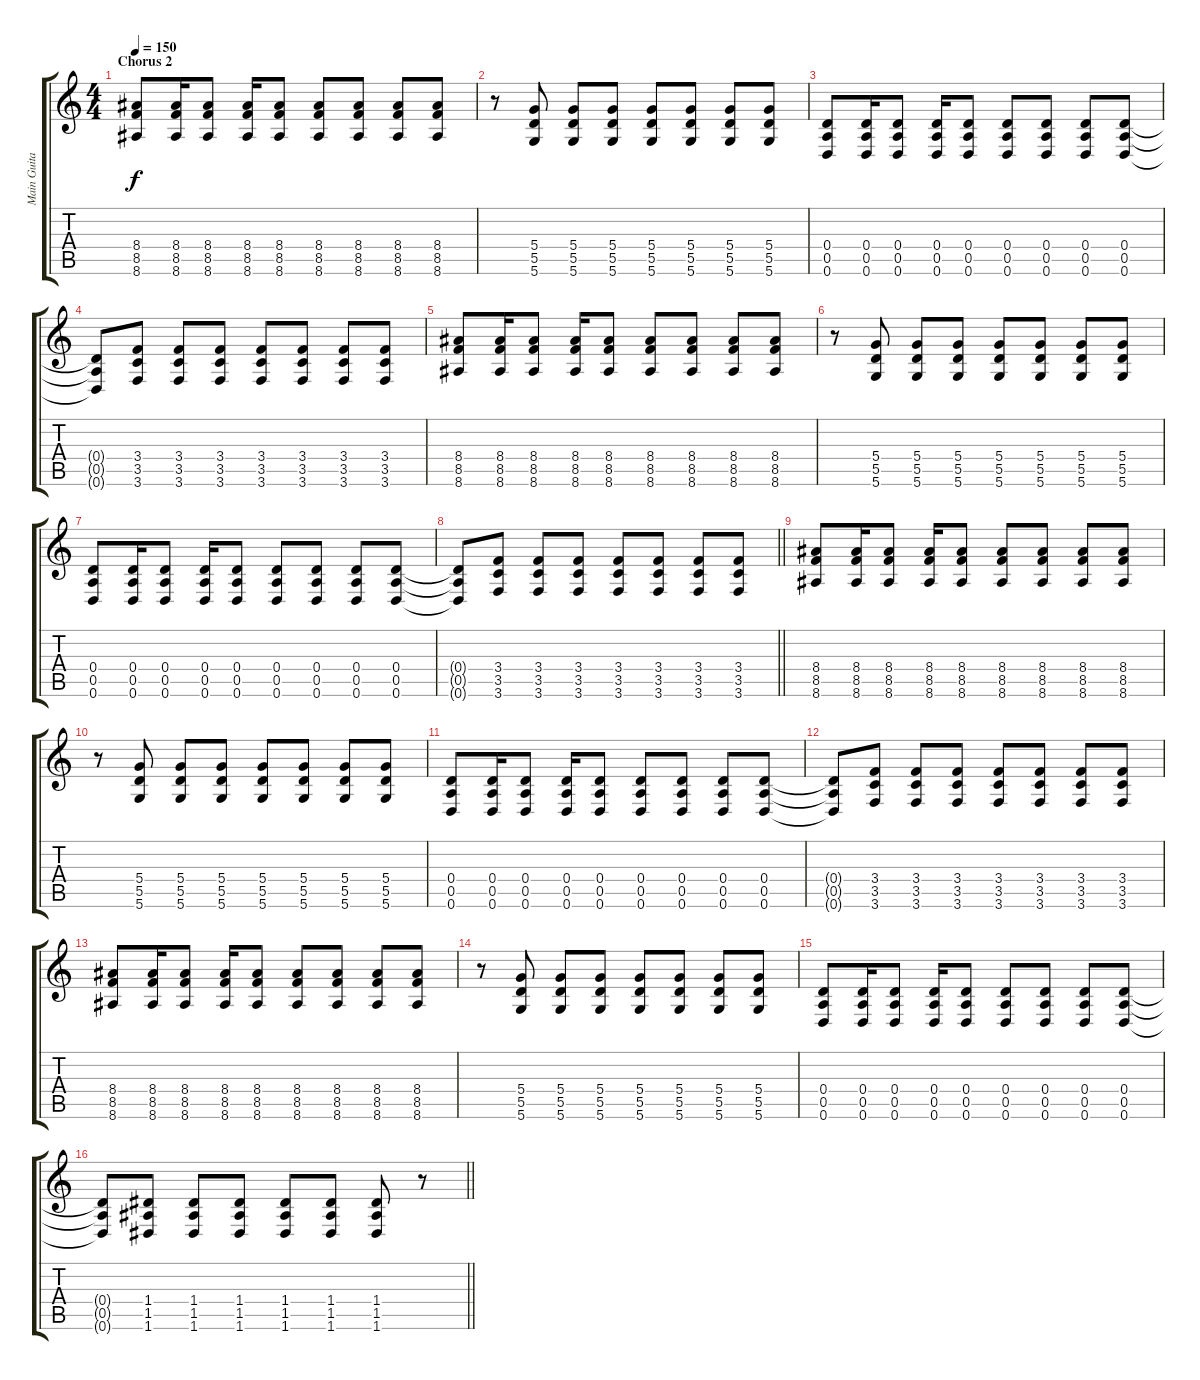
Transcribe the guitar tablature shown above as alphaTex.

\track ("Main Guitar" "Main Guita") {instrument distortionguitar}
\staff {score tabs}
\tuning (E4 B3 G3 D3 A2 D2) {hide}
\ts (4 4)
\section ("" "Chorus 2")
\tempo 150
\clef g2
\ks c
(8.4 8.5 8.6).8{dy f} (8.4 8.5 8.6).16 (8.4 8.5 8.6).8 (8.4 8.5 8.6).16 (8.4 8.5 8.6).8 (8.4 8.5 8.6).8 (8.4 8.5 8.6).8 (8.4 8.5 8.6).8 (8.4 8.5 8.6).8 |
r.8 (5.4 5.5 5.6).8 (5.4 5.5 5.6).8 (5.4 5.5 5.6).8 (5.4 5.5 5.6).8 (5.4 5.5 5.6).8 (5.4 5.5 5.6).8 (5.4 5.5 5.6).8 |
(0.4 0.5 0.6).8 (0.4 0.5 0.6).16 (0.4 0.5 0.6).8 (0.4 0.5 0.6).16 (0.4 0.5 0.6).8 (0.4 0.5 0.6).8 (0.4 0.5 0.6).8 (0.4 0.5 0.6).8 (0.4 0.5 0.6).8 |
(0.4{t} 0.5{t} 0.6{t}).8 (3.4 3.5 3.6).8 (3.4 3.5 3.6).8 (3.4 3.5 3.6).8 (3.4 3.5 3.6).8 (3.4 3.5 3.6).8 (3.4 3.5 3.6).8 (3.4 3.5 3.6).8 |
(8.4 8.5 8.6).8 (8.4 8.5 8.6).16 (8.4 8.5 8.6).8 (8.4 8.5 8.6).16 (8.4 8.5 8.6).8 (8.4 8.5 8.6).8 (8.4 8.5 8.6).8 (8.4 8.5 8.6).8 (8.4 8.5 8.6).8 |
r.8 (5.4 5.5 5.6).8 (5.4 5.5 5.6).8 (5.4 5.5 5.6).8 (5.4 5.5 5.6).8 (5.4 5.5 5.6).8 (5.4 5.5 5.6).8 (5.4 5.5 5.6).8 |
(0.4 0.5 0.6).8 (0.4 0.5 0.6).16 (0.4 0.5 0.6).8 (0.4 0.5 0.6).16 (0.4 0.5 0.6).8 (0.4 0.5 0.6).8 (0.4 0.5 0.6).8 (0.4 0.5 0.6).8 (0.4 0.5 0.6).8 |
\barLineRight lightlight
(0.4{t} 0.5{t} 0.6{t}).8 (3.4 3.5 3.6).8 (3.4 3.5 3.6).8 (3.4 3.5 3.6).8 (3.4 3.5 3.6).8 (3.4 3.5 3.6).8 (3.4 3.5 3.6).8 (3.4 3.5 3.6).8 |
(8.4 8.5 8.6).8 (8.4 8.5 8.6).16 (8.4 8.5 8.6).8 (8.4 8.5 8.6).16 (8.4 8.5 8.6).8 (8.4 8.5 8.6).8 (8.4 8.5 8.6).8 (8.4 8.5 8.6).8 (8.4 8.5 8.6).8 |
r.8 (5.4 5.5 5.6).8 (5.4 5.5 5.6).8 (5.4 5.5 5.6).8 (5.4 5.5 5.6).8 (5.4 5.5 5.6).8 (5.4 5.5 5.6).8 (5.4 5.5 5.6).8 |
(0.4 0.5 0.6).8 (0.4 0.5 0.6).16 (0.4 0.5 0.6).8 (0.4 0.5 0.6).16 (0.4 0.5 0.6).8 (0.4 0.5 0.6).8 (0.4 0.5 0.6).8 (0.4 0.5 0.6).8 (0.4 0.5 0.6).8 |
(0.4{t} 0.5{t} 0.6{t}).8 (3.4 3.5 3.6).8 (3.4 3.5 3.6).8 (3.4 3.5 3.6).8 (3.4 3.5 3.6).8 (3.4 3.5 3.6).8 (3.4 3.5 3.6).8 (3.4 3.5 3.6).8 |
(8.4 8.5 8.6).8 (8.4 8.5 8.6).16 (8.4 8.5 8.6).8 (8.4 8.5 8.6).16 (8.4 8.5 8.6).8 (8.4 8.5 8.6).8 (8.4 8.5 8.6).8 (8.4 8.5 8.6).8 (8.4 8.5 8.6).8 |
r.8 (5.4 5.5 5.6).8 (5.4 5.5 5.6).8 (5.4 5.5 5.6).8 (5.4 5.5 5.6).8 (5.4 5.5 5.6).8 (5.4 5.5 5.6).8 (5.4 5.5 5.6).8 |
(0.4 0.5 0.6).8 (0.4 0.5 0.6).16 (0.4 0.5 0.6).8 (0.4 0.5 0.6).16 (0.4 0.5 0.6).8 (0.4 0.5 0.6).8 (0.4 0.5 0.6).8 (0.4 0.5 0.6).8 (0.4 0.5 0.6).8 |
\barLineRight lightlight
(0.4{t} 0.5{t} 0.6{t}).8 (1.4 1.5 1.6).8 (1.4 1.5 1.6).8 (1.4 1.5 1.6).8 (1.4 1.5 1.6).8 (1.4 1.5 1.6).8 (1.4 1.5 1.6).8 r.8
